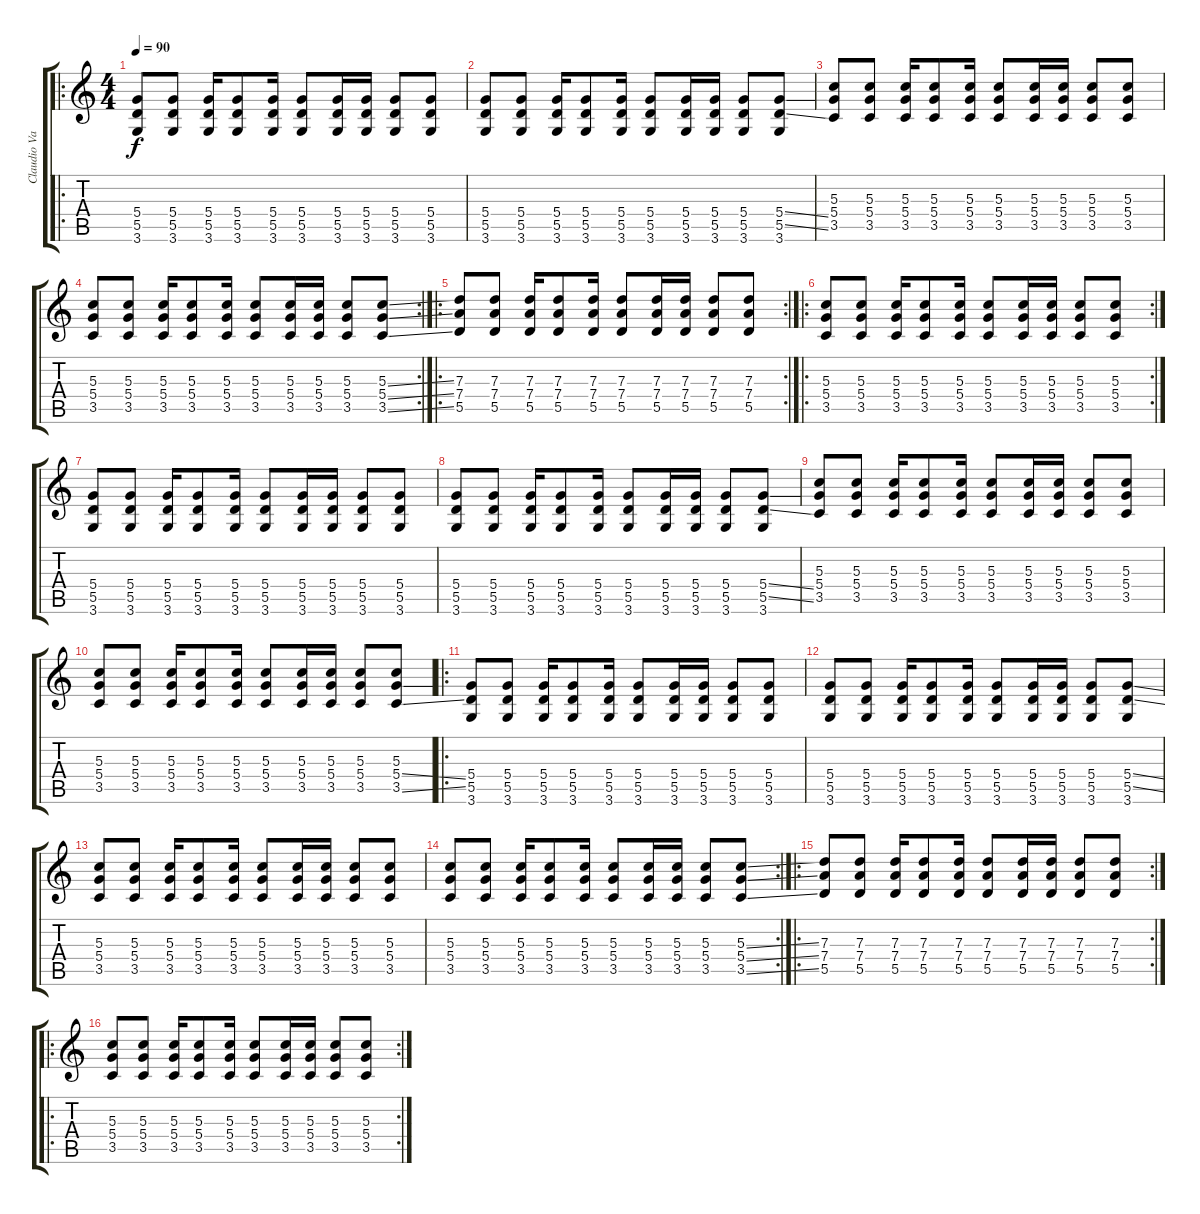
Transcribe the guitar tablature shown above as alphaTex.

\track ("Claudio Valenzuela (guitarra principal)" "Claudio Va") {instrument distortionguitar}
\staff {score tabs}
\tuning (E4 B3 G3 D3 A2 E2) {hide}
\ro
\ts (4 4)
\tempo 90
\clef g2
\ks c
(5.4 5.5 3.6).8{dy f instrument electricguitarjazz} (5.4 5.5 3.6).8 (5.4 5.5 3.6).16 (5.4 5.5 3.6).8 (5.4 5.5 3.6).16 (5.4 5.5 3.6).8 (5.4 5.5 3.6).16 (5.4 5.5 3.6).16 (5.4 5.5 3.6).8 (5.4 5.5 3.6).8 |
(5.4 5.5 3.6).8 (5.4 5.5 3.6).8 (5.4 5.5 3.6).16 (5.4 5.5 3.6).8 (5.4 5.5 3.6).16 (5.4 5.5 3.6).8 (5.4 5.5 3.6).16 (5.4 5.5 3.6).16 (5.4 5.5 3.6).8 (5.4{ss} 5.5{ss} 3.6).8 |
(5.3 5.4 3.5).8 (5.3 5.4 3.5).8 (5.3 5.4 3.5).16 (5.3 5.4 3.5).8 (5.3 5.4 3.5).16 (5.3 5.4 3.5).8 (5.3 5.4 3.5).16 (5.3 5.4 3.5).16 (5.3 5.4 3.5).8 (5.3 5.4 3.5).8 |
\rc 2
(5.3 5.4 3.5).8 (5.3 5.4 3.5).8 (5.3 5.4 3.5).16 (5.3 5.4 3.5).8 (5.3 5.4 3.5).16 (5.3 5.4 3.5).8 (5.3 5.4 3.5).16 (5.3 5.4 3.5).16 (5.3 5.4 3.5).8 (5.3{ss} 5.4{ss} 3.5{ss}).8 |
\ro
\rc 2
(7.3 7.4 5.5).8 (7.3 7.4 5.5).8 (7.3 7.4 5.5).16 (7.3 7.4 5.5).8 (7.3 7.4 5.5).16 (7.3 7.4 5.5).8 (7.3 7.4 5.5).16 (7.3 7.4 5.5).16 (7.3 7.4 5.5).8 (7.3 7.4 5.5).8 |
\ro
\rc 2
(5.3 5.4 3.5).8 (5.3 5.4 3.5).8 (5.3 5.4 3.5).16 (5.3 5.4 3.5).8 (5.3 5.4 3.5).16 (5.3 5.4 3.5).8 (5.3 5.4 3.5).16 (5.3 5.4 3.5).16 (5.3 5.4 3.5).8 (5.3 5.4 3.5).8 |
(5.4 5.5 3.6).8{instrument electricguitarjazz} (5.4 5.5 3.6).8 (5.4 5.5 3.6).16 (5.4 5.5 3.6).8 (5.4 5.5 3.6).16 (5.4 5.5 3.6).8 (5.4 5.5 3.6).16 (5.4 5.5 3.6).16 (5.4 5.5 3.6).8 (5.4 5.5 3.6).8 |
(5.4 5.5 3.6).8 (5.4 5.5 3.6).8 (5.4 5.5 3.6).16 (5.4 5.5 3.6).8 (5.4 5.5 3.6).16 (5.4 5.5 3.6).8 (5.4 5.5 3.6).16 (5.4 5.5 3.6).16 (5.4 5.5 3.6).8 (5.4{ss} 5.5{ss} 3.6).8 |
(5.3 5.4 3.5).8 (5.3 5.4 3.5).8 (5.3 5.4 3.5).16 (5.3 5.4 3.5).8 (5.3 5.4 3.5).16 (5.3 5.4 3.5).8 (5.3 5.4 3.5).16 (5.3 5.4 3.5).16 (5.3 5.4 3.5).8 (5.3 5.4 3.5).8 |
(5.3 5.4 3.5).8 (5.3 5.4 3.5).8 (5.3 5.4 3.5).16 (5.3 5.4 3.5).8 (5.3 5.4 3.5).16 (5.3 5.4 3.5).8 (5.3 5.4 3.5).16 (5.3 5.4 3.5).16 (5.3 5.4 3.5).8 (5.3 5.4{ss} 3.5{ss}).8 |
\ro
(5.4 5.5 3.6).8{instrument electricguitarjazz} (5.4 5.5 3.6).8 (5.4 5.5 3.6).16 (5.4 5.5 3.6).8 (5.4 5.5 3.6).16 (5.4 5.5 3.6).8 (5.4 5.5 3.6).16 (5.4 5.5 3.6).16 (5.4 5.5 3.6).8 (5.4 5.5 3.6).8 |
(5.4 5.5 3.6).8 (5.4 5.5 3.6).8 (5.4 5.5 3.6).16 (5.4 5.5 3.6).8 (5.4 5.5 3.6).16 (5.4 5.5 3.6).8 (5.4 5.5 3.6).16 (5.4 5.5 3.6).16 (5.4 5.5 3.6).8 (5.4{ss} 5.5{ss} 3.6).8 |
(5.3 5.4 3.5).8 (5.3 5.4 3.5).8 (5.3 5.4 3.5).16 (5.3 5.4 3.5).8 (5.3 5.4 3.5).16 (5.3 5.4 3.5).8 (5.3 5.4 3.5).16 (5.3 5.4 3.5).16 (5.3 5.4 3.5).8 (5.3 5.4 3.5).8 |
\rc 2
(5.3 5.4 3.5).8 (5.3 5.4 3.5).8 (5.3 5.4 3.5).16 (5.3 5.4 3.5).8 (5.3 5.4 3.5).16 (5.3 5.4 3.5).8 (5.3 5.4 3.5).16 (5.3 5.4 3.5).16 (5.3 5.4 3.5).8 (5.3{ss} 5.4{ss} 3.5{ss}).8 |
\ro
\rc 2
(7.3 7.4 5.5).8 (7.3 7.4 5.5).8 (7.3 7.4 5.5).16 (7.3 7.4 5.5).8 (7.3 7.4 5.5).16 (7.3 7.4 5.5).8 (7.3 7.4 5.5).16 (7.3 7.4 5.5).16 (7.3 7.4 5.5).8 (7.3 7.4 5.5).8 |
\ro
\rc 2
(5.3 5.4 3.5).8 (5.3 5.4 3.5).8 (5.3 5.4 3.5).16 (5.3 5.4 3.5).8 (5.3 5.4 3.5).16 (5.3 5.4 3.5).8 (5.3 5.4 3.5).16 (5.3 5.4 3.5).16 (5.3 5.4 3.5).8 (5.3 5.4 3.5).8
